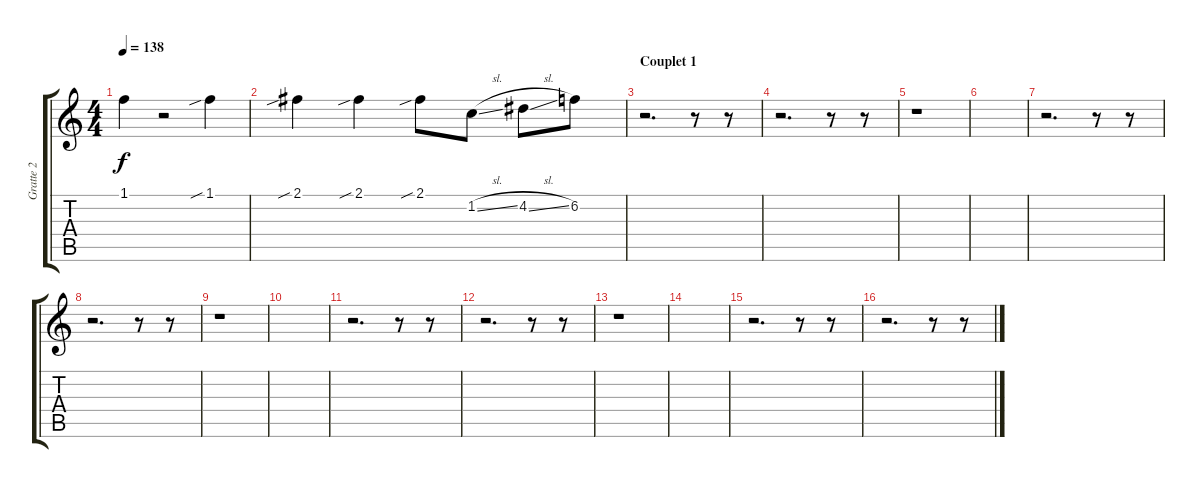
\track ("Gratte 2" "Gratte 2") {instrument distortionguitar}
\staff {score tabs}
\tuning (E4 B3 G3 D3 A2 E2) {hide}
\ts (4 4)
\tempo 138
\clef g2
\ks c
1.1.4{dy f} r.2 1.1{sib}.4 |
2.1{sib}.4 2.1{sib}.4 2.1{sib}.8 1.2{sl}.8 4.2{sl}.8 6.2.8 |
\section ("" "Couplet 1")
r.2{d volume 12} r.8 r.8 |
r.2{d} r.8 r.8 |
r.1 |
|
r.2{d} r.8 r.8 |
r.2{d} r.8 r.8 |
r.1 |
|
r.2{d} r.8 r.8 |
r.2{d} r.8 r.8 |
r.1 |
|
r.2{d} r.8 r.8 |
r.2{d} r.8 r.8
